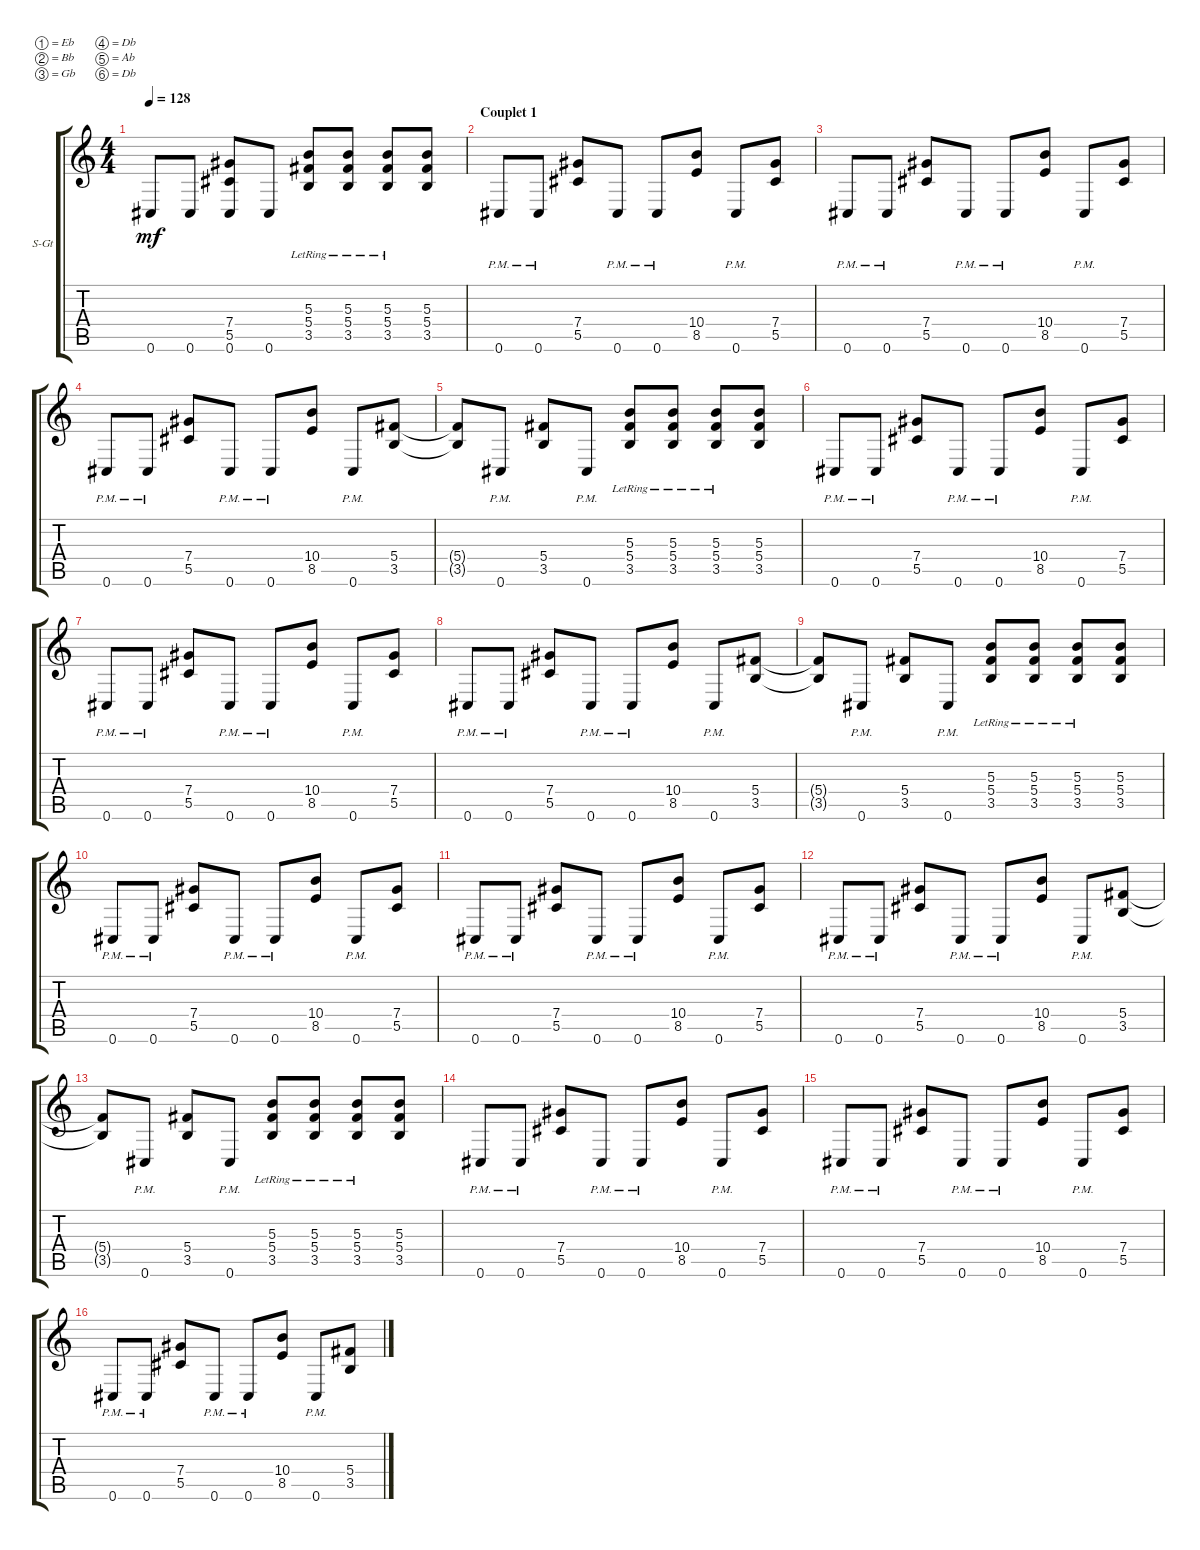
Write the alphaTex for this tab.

\defaultSystemsLayout 4
\bracketExtendMode groupsimilarinstruments
\firstSystemTrackNameOrientation horizontal
\otherSystemsTrackNameOrientation horizontal
\track ("Mike Brown" "S-Gt") {solo instrument acousticguitarsteel}
\staff {score tabs}
\tuning (Eb4 Bb3 Gb3 Db3 Ab2 Db2)
\ts (4 4)
\tempo 128
\clef g2
\ks c
0.6.8{dy mf} 0.6.8 (0.6 5.5 7.4).8 0.6.8 (3.5{lr} 5.4{lr} 5.3{lr}).8 (3.5{lr} 5.4{lr} 5.3{lr}).8 (3.5{lr} 5.4{lr} 5.3{lr}).8 (3.5 5.4 5.3).8 |
\section ("" "Couplet 1")
0.6{pm}.8 0.6{pm}.8 (5.5 7.4).8 0.6{pm}.8 0.6{pm}.8 (8.5 10.4).8 0.6{pm}.8 (5.5 7.4).8 |
0.6{pm}.8 0.6{pm}.8 (5.5 7.4).8 0.6{pm}.8 0.6{pm}.8 (8.5 10.4).8 0.6{pm}.8 (5.5 7.4).8 |
0.6{pm}.8 0.6{pm}.8 (5.5 7.4).8 0.6{pm}.8 0.6{pm}.8 (8.5 10.4).8 0.6{pm}.8 (3.5 5.4).8 |
(5.4{t} 3.5{t}).8 0.6{pm}.8 (3.5 5.4).8 0.6{pm}.8 (5.4{lr} 3.5{lr} 5.3{lr}).8 (5.4{lr} 3.5{lr} 5.3{lr}).8 (5.4{lr} 3.5{lr} 5.3{lr}).8 (3.5 5.4 5.3).8 |
0.6{pm}.8 0.6{pm}.8 (5.5 7.4).8 0.6{pm}.8 0.6{pm}.8 (8.5 10.4).8 0.6{pm}.8 (5.5 7.4).8 |
0.6{pm}.8 0.6{pm}.8 (5.5 7.4).8 0.6{pm}.8 0.6{pm}.8 (8.5 10.4).8 0.6{pm}.8 (5.5 7.4).8 |
0.6{pm}.8 0.6{pm}.8 (5.5 7.4).8 0.6{pm}.8 0.6{pm}.8 (8.5 10.4).8 0.6{pm}.8 (3.5 5.4).8 |
(5.4{t} 3.5{t}).8 0.6{pm}.8 (3.5 5.4).8 0.6{pm}.8 (5.4{lr} 3.5{lr} 5.3{lr}).8 (5.4{lr} 3.5{lr} 5.3{lr}).8 (5.4{lr} 3.5{lr} 5.3{lr}).8 (3.5 5.4 5.3).8 |
0.6{pm}.8 0.6{pm}.8 (5.5 7.4).8 0.6{pm}.8 0.6{pm}.8 (8.5 10.4).8 0.6{pm}.8 (5.5 7.4).8 |
0.6{pm}.8 0.6{pm}.8 (5.5 7.4).8 0.6{pm}.8 0.6{pm}.8 (8.5 10.4).8 0.6{pm}.8 (5.5 7.4).8 |
0.6{pm}.8 0.6{pm}.8 (5.5 7.4).8 0.6{pm}.8 0.6{pm}.8 (8.5 10.4).8 0.6{pm}.8 (3.5 5.4).8 |
(5.4{t} 3.5{t}).8 0.6{pm}.8 (3.5 5.4).8 0.6{pm}.8 (5.4{lr} 3.5{lr} 5.3{lr}).8 (5.4{lr} 3.5{lr} 5.3{lr}).8 (5.4{lr} 3.5{lr} 5.3{lr}).8 (3.5 5.4 5.3).8 |
0.6{pm}.8 0.6{pm}.8 (5.5 7.4).8 0.6{pm}.8 0.6{pm}.8 (8.5 10.4).8 0.6{pm}.8 (5.5 7.4).8 |
0.6{pm}.8 0.6{pm}.8 (5.5 7.4).8 0.6{pm}.8 0.6{pm}.8 (8.5 10.4).8 0.6{pm}.8 (5.5 7.4).8 |
0.6{pm}.8 0.6{pm}.8 (5.5 7.4).8 0.6{pm}.8 0.6{pm}.8 (8.5 10.4).8 0.6{pm}.8 (3.5 5.4).8
